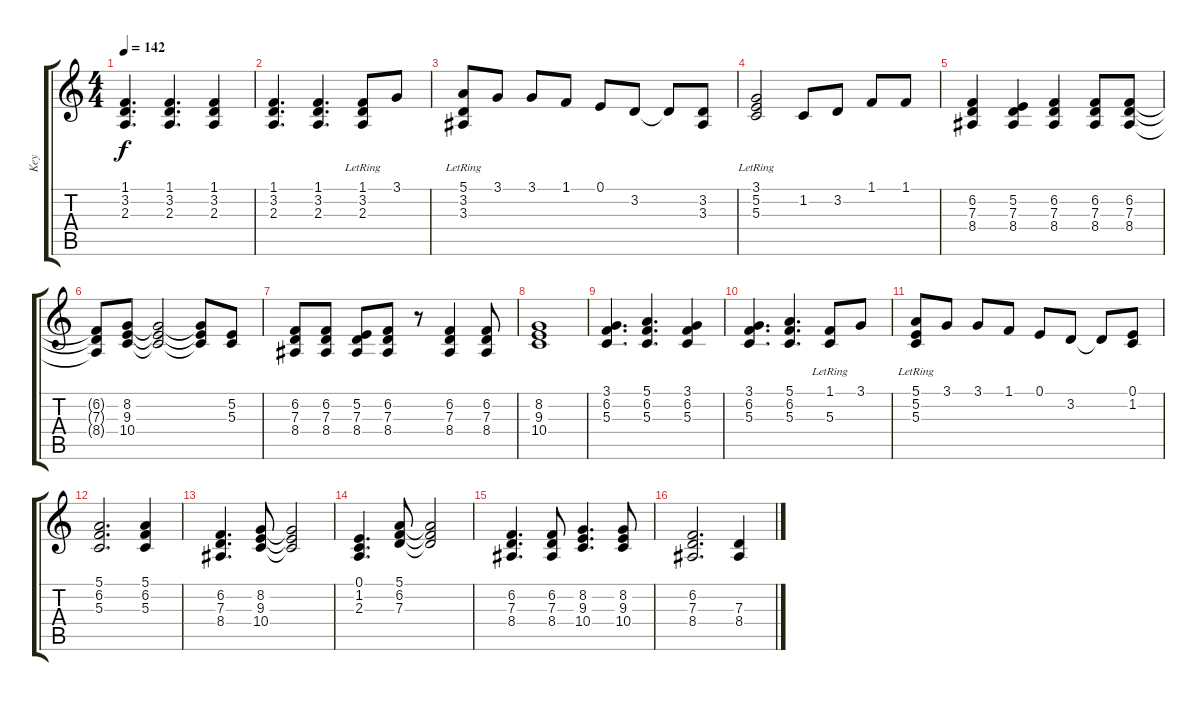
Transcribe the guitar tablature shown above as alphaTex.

\track ("Key" "Key") {instrument electricgrandpiano}
\staff {score tabs}
\tuning (E4 B3 G3 D3 A2 E2) {hide}
\ts (4 4)
\tempo 142
\clef g2
\ks c
(1.1 3.2 2.3).4{d dy f} (1.1 3.2 2.3).4{d} (1.1 3.2 2.3).4 |
(1.1 3.2 2.3).4{d} (1.1 3.2 2.3).4{d} (1.1 3.2{lr} 2.3{lr}).8 3.1.8 |
(5.1 3.2{lr} 3.3{lr}).8 3.1.8 3.1.8 1.1.8 0.1.8 3.2.8 3.2{t}.8 (3.2 3.3).8 |
(3.1 5.2{lr} 5.3{lr}).2 1.2.8 3.2.8 1.1.8 1.1.8 |
(6.2 7.3 8.4).4 (5.2 7.3 8.4).4 (6.2 7.3 8.4).4 (6.2 7.3 8.4).8 (6.2 7.3 8.4).8 |
(6.2{t} 7.3{t} 8.4{t}).8 (8.2 9.3 10.4).8 (8.2{t} 9.3{t} 10.4{t}).2 (8.2{t} 9.3{t} 10.4{t}).8 (5.2 5.3).8 |
(6.2 7.3 8.4).8 (6.2 7.3 8.4).8 (5.2 7.3 8.4).8 (6.2 7.3 8.4).8 r.8 (6.2 7.3 8.4).4 (6.2 7.3 8.4).8 |
(8.2 9.3 10.4).1 |
(3.1 6.2 5.3).4{d} (5.1 6.2 5.3).4{d} (3.1 6.2 5.3).4 |
(3.1 6.2 5.3).4{d} (5.1 6.2 5.3).4{d} (1.1 5.3{lr}).8 3.1.8 |
(5.1 5.2{lr} 5.3{lr}).8 3.1.8 3.1.8 1.1.8 0.1.8 3.2.8 3.2{t}.8 (0.1 1.2).8 |
(5.1 6.2 5.3).2{d} (5.1 6.2 5.3).4 |
(6.2 7.3 8.4).4{d} (8.2 9.3 10.4).8 (8.2{t} 9.3{t} 10.4{t}).2 |
(0.1 1.2 2.3).4{d} (5.1 6.2 7.3).8 (5.1{t} 6.2{t} 7.3{t}).2 |
(6.2 7.3 8.4).4{d} (6.2 7.3 8.4).8 (8.2 9.3 10.4).4{d} (8.2 9.3 10.4).8 |
(6.2 7.3 8.4).2{d} (7.3 8.4).4
